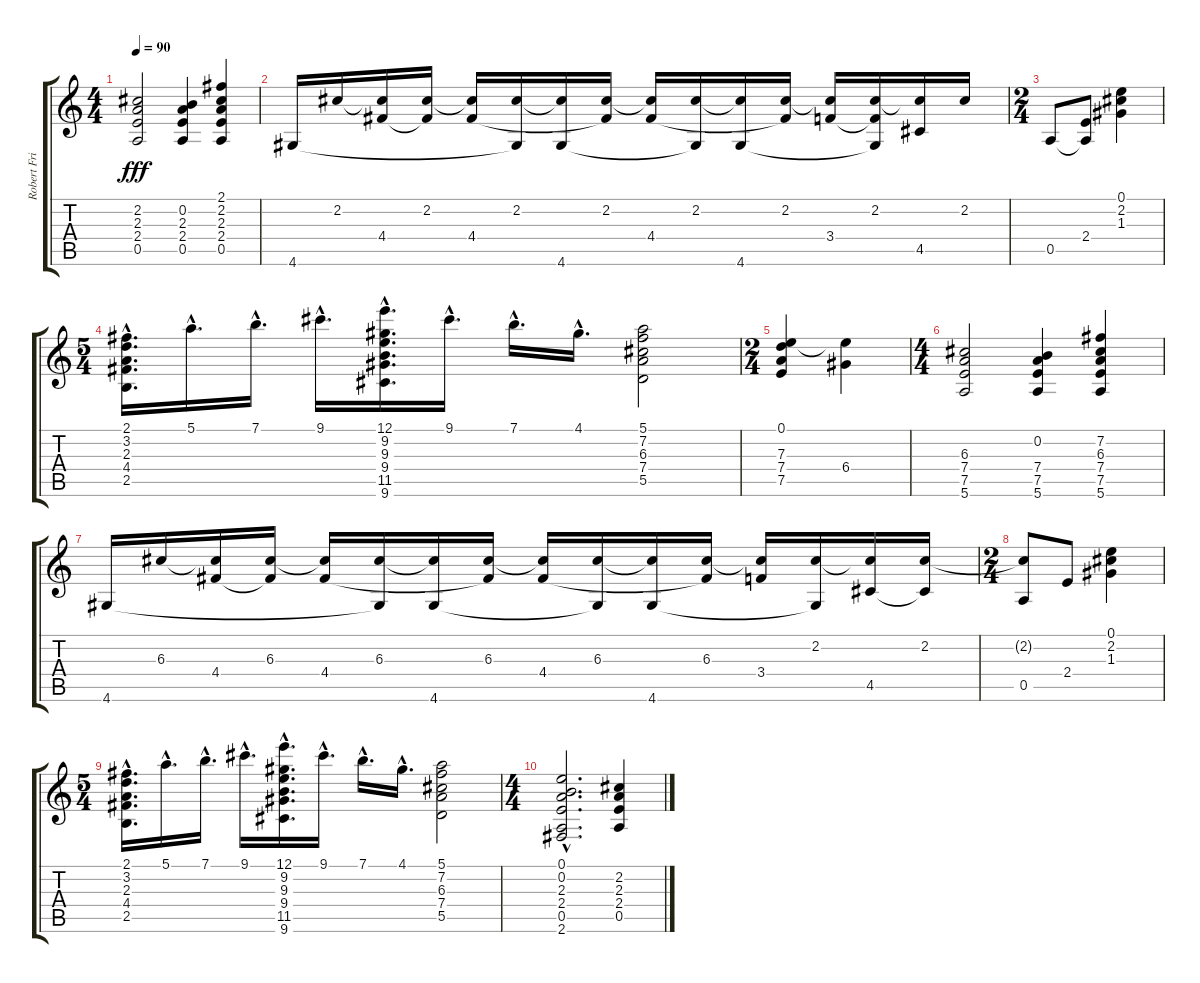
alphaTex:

\track ("Robert Fripp" "Robert Fri") {instrument acousticguitarnylon}
\staff {score tabs}
\tuning (E4 B3 G3 D3 A2 E2) {hide}
\ts (4 4)
\tempo 90
\clef g2
\ks c
(2.2 2.3 2.4 0.5).2{dy fff} (0.2 2.3 2.4 0.5).4 (2.1 2.2 2.3 2.4 0.5).4 |
4.6.16 2.2.16 (2.2{t} 4.4).16 (2.2 4.4{t}).16 (2.2{t} 4.4).16 (2.2 4.6{t}).16 (2.2{t} 4.6).16 (2.2 4.4{t}).16 (2.2{t} 4.4).16 (2.2 4.6{t}).16 (2.2{t} 4.6).16 (2.2 4.4{t}).16 (2.2{t} 3.4).16 (2.2 3.4{t} 4.6{t}).16 (2.2{t} 4.5).16 2.2.16 |
\ts (2 4)
0.5.8 (2.4 0.5{t}).8 (0.1 2.2 1.3).4 |
\ts (5 4)
(2.1{hac} 3.2{hac} 2.3{hac} 4.4{hac} 2.5{hac}).16{d} 5.1{hac}.16{d} 7.1{hac}.16{d} 9.1{hac}.16{d} (12.1{hac} 9.2{hac} 9.3{hac} 9.4{hac} 11.5{hac} 9.6{hac}).16{d} 9.1{hac}.16{d} 7.1{hac}.16{d} 4.1{hac}.16{d} (5.1 7.2 6.3 7.4 5.5).2 |
\ts (2 4)
(0.1 7.3 7.4 7.5).4 (0.1{t} 6.4).4 |
\ts (4 4)
(6.3 7.4 7.5 5.6).2 (0.2 7.4 7.5 5.6).4 (7.2 6.3 7.4 7.5 5.6).4 |
4.6.16 6.3.16 (6.3{t} 4.4).16 (6.3 4.4{t}).16 (6.3{t} 4.4).16 (6.3 4.6{t}).16 (6.3{t} 4.6).16 (6.3 4.4{t}).16 (6.3{t} 4.4).16 (6.3 4.6{t}).16 (6.3{t} 4.6).16 (6.3 4.4{t}).16 (6.3{t} 3.4).16 (2.2 4.6{t}).16 (2.2{t} 4.5).16 (2.2 4.5{t}).16 |
\ts (2 4)
(2.2{t} 0.5).8 2.4.8 (0.1 2.2 1.3).4 |
\ts (5 4)
(2.1{hac} 3.2{hac} 2.3{hac} 4.4{hac} 2.5{hac}).16{d} 5.1{hac}.16{d} 7.1{hac}.16{d} 9.1{hac}.16{d} (12.1{hac} 9.2{hac} 9.3{hac} 9.4{hac} 11.5{hac} 9.6{hac}).16{d} 9.1{hac}.16{d} 7.1{hac}.16{d} 4.1{hac}.16{d} (5.1 7.2 6.3 7.4 5.5).2 |
\ts (4 4)
(0.1{hac} 0.2{hac} 2.3{hac} 2.4{hac} 0.5{hac} 2.6{hac}).2{d} (2.2 2.3 2.4 0.5).4
